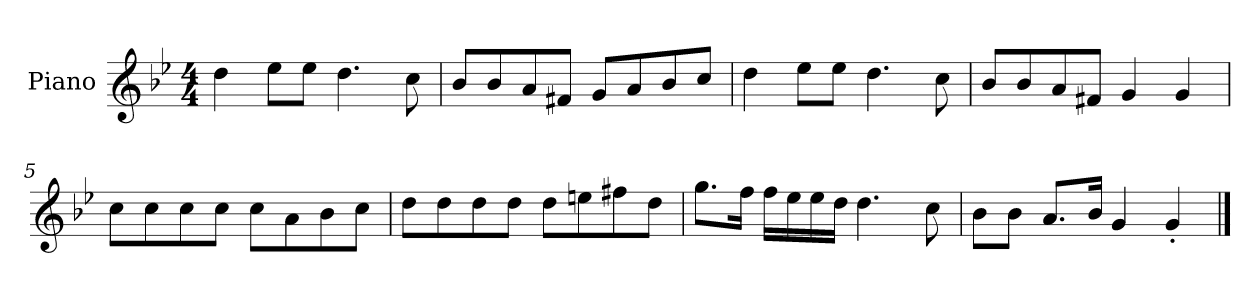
**kern
*part1
*staff1
*I"Piano
*I'P-no
*clefG2
*k[b-e-]
*M4/4
*MM90
=1
4dd\
8ee-\L
8ee-\J
4.dd\
8cc\
=2
8b-/L
8b-/
8a/
8f#X/J
8g/L
8a/
8b-/
8cc/J
=3
4dd\
8ee-\L
8ee-\J
4.dd\
8cc\
=4
8b-/L
8b-/
8a/
8f#X/J
4g/
4g/
=5
8cc\L
8cc\
8cc\
8cc\J
8cc\L
8a\
8b-\
8cc\J
!!LO:LB:g=z
=6
8dd\L
8dd\
8dd\
8dd\J
8dd\L
8een\
8ff#X\
8dd\J
=7
8.gg\L
16ff\Jk
16ff\LL
16ee-\
16ee-\
16dd\JJ
4.dd\
8cc\
=8
8b-\L
8b-\J
8.a/L
16b-/Jk
4g/
4g'/
==
*-
